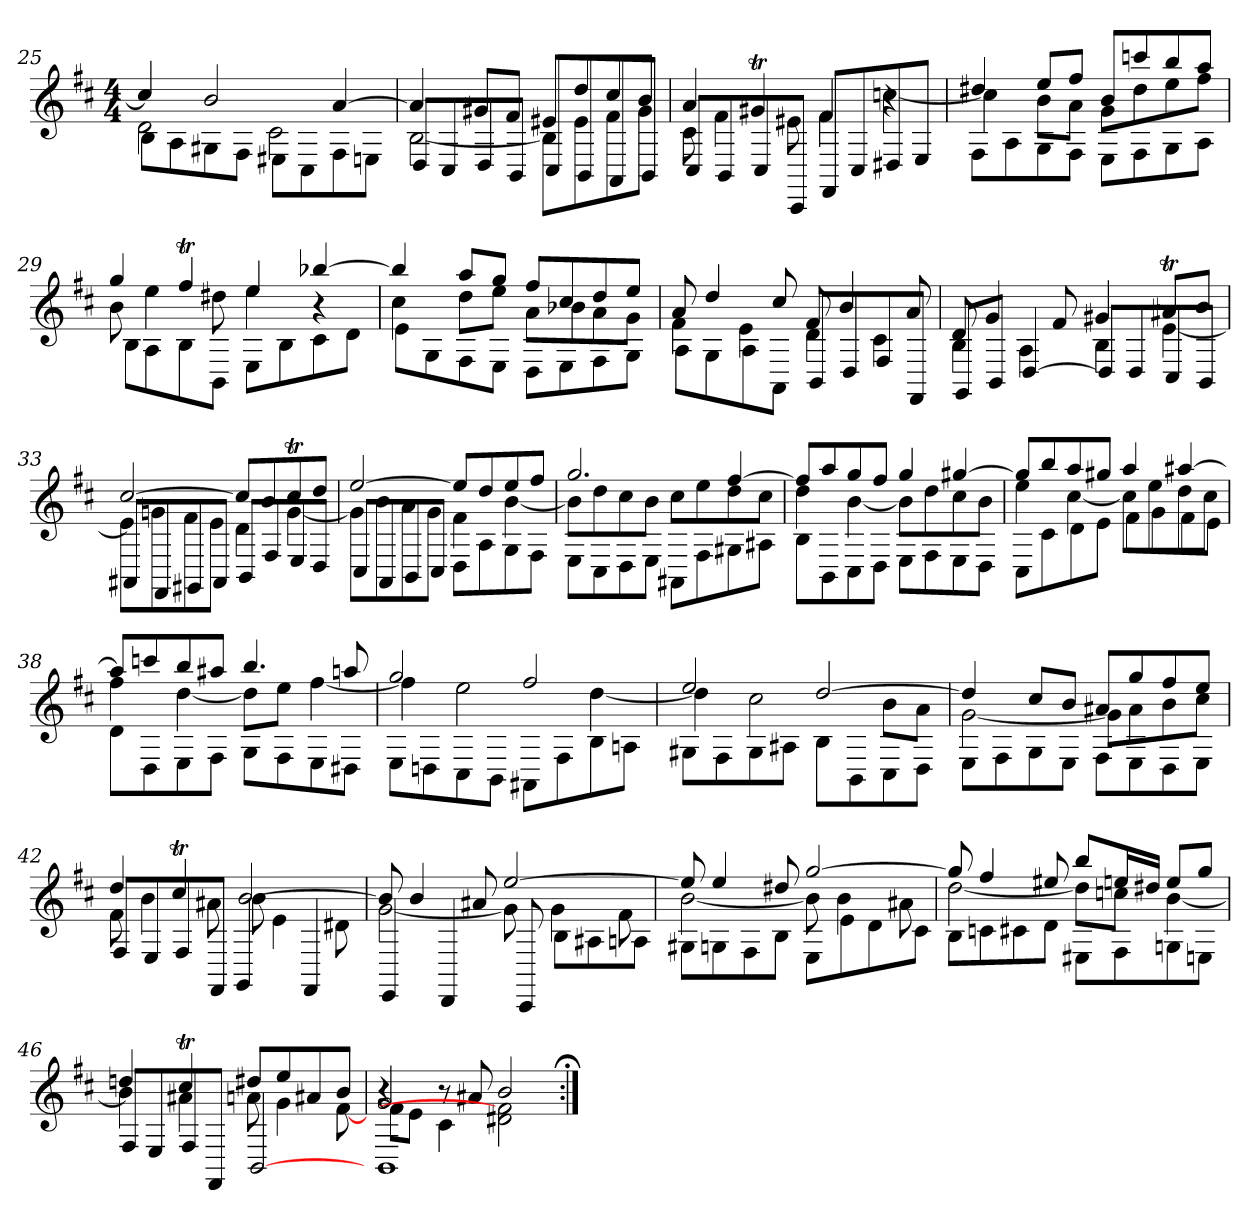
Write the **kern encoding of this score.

**kern
*part1
*staff1
*k[f#c#]
*b:
*M4/4
=25
*^
*	*^
4cc#/]	2d\	8B\L
.	.	8A\
2b/	.	8G#X\
.	.	8F#\J
.	2c#\	8E#X\L
.	.	8C#\
[4a/	.	8F#\
.	.	8En\J
=26	=26	=26
4a/]	[2B\	8D/L
.	.	8C#/
8g#X/L	.	8D/
8f#/J	.	8BB/J
8e#X/L	8B\L]	8C#/L
8dd/	8e#\	8BB/
8cc#/	8f#\	8AA/
8b/J	8g#\J	8BB/J
=27	=27	=27
4a/	8c#\	8C#/L
.	4f#\	8BB/
4g#Xt/	.	8C#/
.	8e#X\	8CC#/J
4f#/	4f#\	8FF#/L
.	.	8C#/
4r	[4ccn\	8D#X/
.	.	8E/J
=28	=28	=28
4dd#X/	4cc\]	8F#\L
.	.	8A\
8ee/L	8b\L	8G\
8ff#/J	8a\J	8F#\J
8b/L	8g\L	8E\L
8cccn/	8dd#\	8F#\
8bb/	8ee\	8G\
8aa/J	8ff#\J	8A\J
=29	=29	=29
4gg/	8b\	8B\L
.	4ee\	8A\
4ff#t/	.	8B\
.	8dd#X\	8BB\J
4ee/	4ee\	8E\L
.	.	8B\
[4bb-X/	4r	8c#\
.	.	8d\J
=30	=30	=30
4bb-/]	4cc#\	8e\L
.	.	8G\
8aa/L	8dd\L	8F#\
8gg/J	8ee\J	8E\J
8ff#/L	8a\L	8D\L
8cc#/	8b-X\	8E\
8dd/	8a\	8F#\
8ee/J	8g\J	8G\J
=31	=31	=31
8a/	4f#\	8A\L
4dd/	.	8G\
.	4e\	8A\
8cc#/	.	8AA\J
8f#/	4d\	8BB/L
4b/	.	8D/
.	4c#\	8F#/
8a/	.	8FF#/J
=32	=32	=32
8d/	4B\	8GG/L
4g/	.	8BB/J
.	4A\	[4D/
8f#/	.	.
4g#X/	4B\	8D/L]
.	.	8D/
8a#Xt/L	[4e\	8C#/
8b/J	.	8BB/J
=33	=33	=33
[2cc#/	8e\L]	8AA#X/L
.	8gn\	8FF#/
.	8f#\	8GG#X/
.	8e\J	8AA#/J
8cc#/L]	4d\	8BB/L
8b/	.	8F#/
8cc#t/	[4g\	8E/
8dd/J	.	8D/J
=34	=34	=34
[2ee/	8g\L]	8C#/L
.	8b\	8AA/
.	8a\	8BB/
.	8g\J	8C#/J
8ee/L]	4f#\	8D\L
8dd/	.	8A\
8ee/	[4b\	8G\
8ff#/J	.	8F#\J
=35	=35	=35
2.gg/	8b\L]	8E\L
.	8dd\	8C#\
.	8cc#\	8D\
.	8b\J	8E\J
.	8cc#\L	8AA#X\L
.	8ee\	8F#\
[4ff#/	8dd\	8G#X\
.	8cc#\J	8A#X\J
=36	=36	=36
8ff#/L]	4dd\	8B\L
8aa/	.	8BB\
8gg/	[4b\	8C#\
8ff#/J	.	8D\J
4gg/	8b\L]	8E\L
.	8dd\	8F#\
[4gg#X/	8cc#\	8E\
.	8b\J	8D\J
=37	=37	=37
8gg#/L]	4ee\	8C#\L
8bb/	.	8c#\
8aa/	[4cc#\	8d\
8gg#X/J	.	8e\J
4aa/	8cc#\L]	8f#\L
.	8ee\	8g\
[4aa#X/	8dd\	8f#\
.	8cc#\J	8e\J
=38	=38	=38
8aa#/L]	4ff#\	8d\L
8cccn/	.	8D\
8bb/	[4dd\	8E\
8aa#X/J	.	8F#\J
4.bb/	8dd\L]	8G\L
.	8ee\J	8F#\
.	[4ff#\	8E\
8aan/	.	8D#X\J
=39	=39	=39
2gg/	4ff#\]	8E\L
.	.	8Dn\
.	2ee\	8C#\
.	.	8BB\J
2ff#/	.	8AA#X\L
.	.	8F#\
.	[4dd\	8B\
.	.	8An\J
=40	=40	=40
2ee/	4dd\]	8G#X\L
.	.	8F#\
.	2cc#\	8G#\
.	.	8A#X\J
[2dd/	.	8B\L
.	.	8BB\
.	8b\L	8C#\
.	8a\J	8D\J
=41	=41	=41
4dd/]	[2g\	8E\L
.	.	8F#\
8cc#/L	.	8G\
8b/J	.	8E\J
8a#X/L	8g\L]	8F#\L
8gg/	8a#\	8E\
8ff#/	8b\	8D\
8ee/J	8cc#\J	8E\J
=42	=42	=42
4dd/	8f#\	8F#/L
.	4b\	8E/
4cc#t/	.	8F#/
.	8a#X\	8FF#/J
[2b/	8b\	4GG/
.	4e\	.
.	.	4FF#/
.	8d#X\	.
=43	=43	=43
8b/]	[2g\	4EE/
4b/	.	.
.	.	4DD/
8a#X/	.	.
[2ee/	8g\]	8CC#/
.	4g\	8B\L
.	.	8A#X\
.	8f#\	8An\J
=44	=44	=44
8ee/]	[2b\	8G#X\L
4ee/	.	8Gn\
.	.	8F#\
8dd#X/	.	8B\J
[2gg/	8b\]	8E\L
.	4b\	8e\
.	.	8d\
.	8a#X\	8c#\J
=45	=45	=45
8gg/]	[2dd\	8B\L
4ff#/	.	8cn\
.	.	8c#X\
8ee#X/	.	8d\J
8bb/L	8dd\L]	8E#X\L
16een/L	8ccn\J	8F#\
16dd#X/JJ	.	.
8ee/L	[4b\	8Gn\
8gg/J	.	8En\J
=46	=46	=46
4ddn/	4b\]	8F#/L
.	.	8E/
4cc#t/	4a#X\	8F#/
.	.	8FF#/J
8dd#X/L	8an\	[2BB/
8ee/	4g\	.
8a#X/	.	.
8b/J	[8f#\	.
=47	=47	=47
*	*	*^
4r	2g/	8f#\L	1BB/
.	.	8e\J	.
8r	.	4c#\	.
8a#X/	.	.	.
2b/	2d#X\ 2f#]\	2ryy	.
*v	*v	*v	*v
=:|!;
*-
